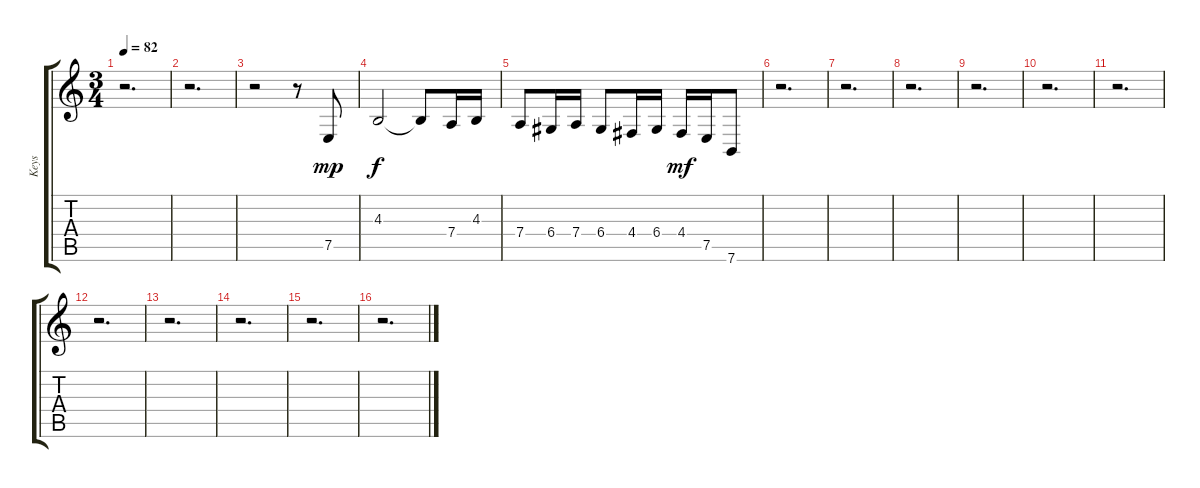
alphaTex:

\track ("Keys" "Keys") {instrument lead1square}
\staff {score tabs}
\tuning (E4 B3 G3 D3 A2 E2) {hide}
\ts (3 4)
\tempo 82
\clef g2
\ks c
r.2{d dy f} |
r.2{d} |
r.2 r.8 7.5.8{dy mp balance 8 instrument lead1square} |
4.3.2{dy f} 4.3{t}.8 7.4.16 4.3.16 |
7.4.8 6.4.16 7.4.16 6.4.8 4.4.16 6.4.16 4.4.16{dy mf} 7.5.16 7.6.8 |
r.2{d} |
r.2{d} |
r.2{d} |
r.2{d} |
r.2{d} |
r.2{d} |
r.2{d} |
r.2{d} |
r.2{d} |
r.2{d} |
r.2{d}
